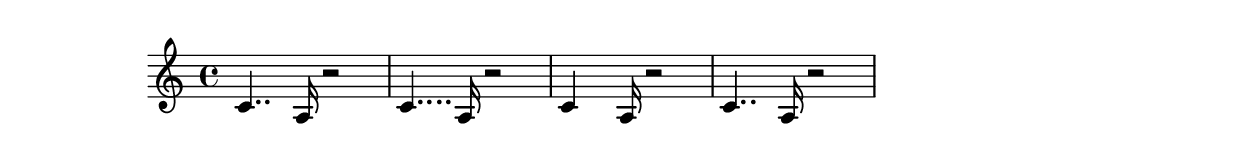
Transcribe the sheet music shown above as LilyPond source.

% Do not edit this file; it is automatically
% generated from Documentation/snippets/new
% This file is in the public domain.
%% Note: this file works from version 2.13.26
\version "2.13.29"
\header {
%% Translation of GIT committish: 190a067275167c6dc9dd0afef683d14d392b7033

  texidocfr = "Voici comment modifier le nombre de points d'augmentation
affectés à une note en particulier.

"
  doctitlefr = "Spécification du nombre de points d'augmentation d'une note"


  lsrtags = "rhythms,expressive-marks"
  texidoc = "This code demonstrates how to change the number of
augmentation dots on a single note."
  doctitle = "Changing the number of augmentation dots per note"
} % begin verbatim


\relative c' {
  c4.. a16 r2 |
  \override Dots #'dot-count = #4
  c4.. a16 r2 |
  \override Dots #'dot-count = #0
  c4.. a16 r2 |
  \revert Dots #'dot-count
  c4.. a16 r2 |
}
